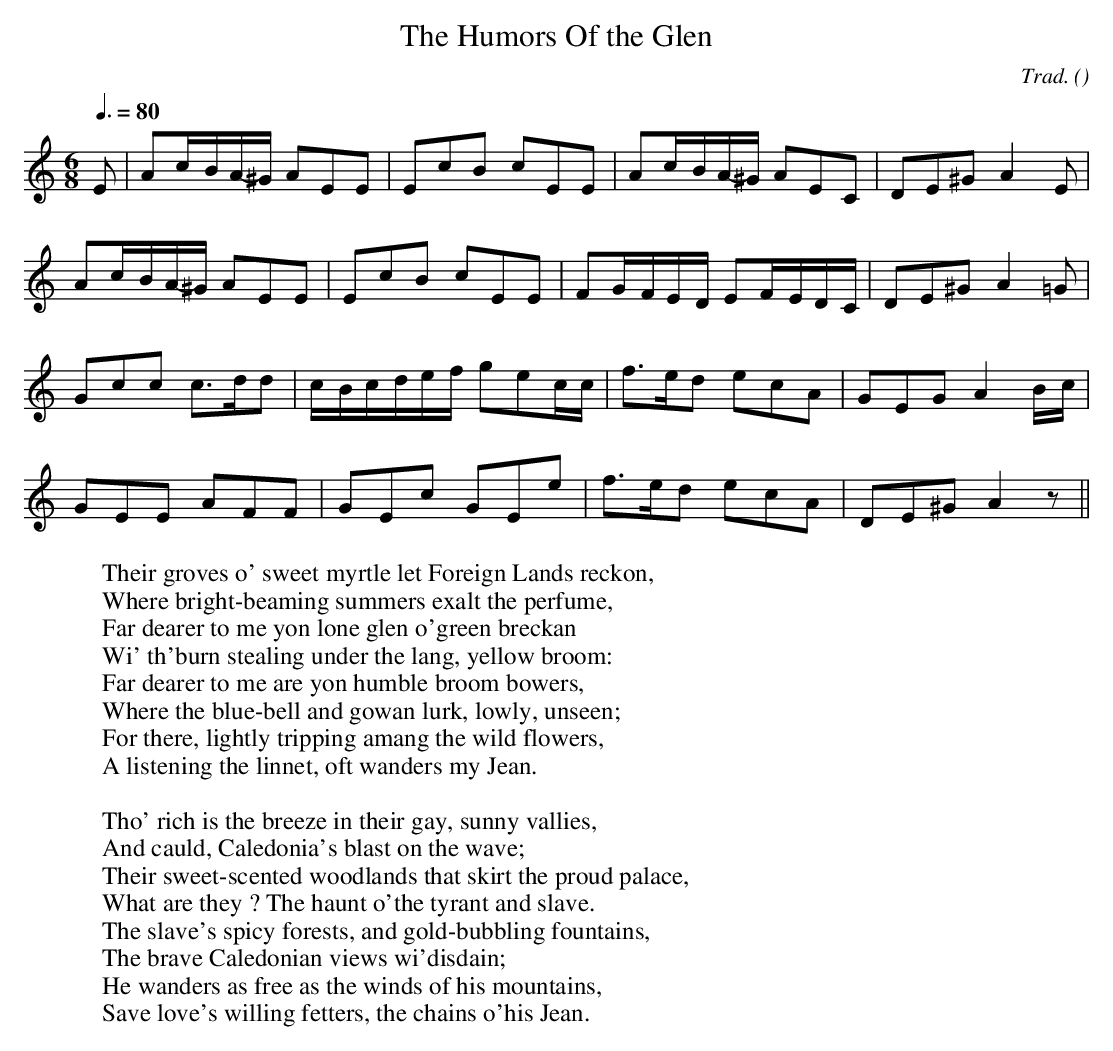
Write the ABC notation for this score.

X:1
T:Humors Of the Glen, The
O:
C:Trad.
M:6/8
L:1/8
Q:3/8=80
W:Their groves o' sweet myrtle let Foreign Lands reckon,
W:Where bright-beaming summers exalt the perfume,
W:Far dearer to me yon lone glen o'green breckan
W:Wi' th'burn stealing under the lang, yellow broom:
W:Far dearer to me are yon humble broom bowers,
W:Where the blue-bell and gowan lurk, lowly, unseen;
W:For there, lightly tripping amang the wild flowers,
W:A listening the linnet, oft wanders my Jean.
W:
W:Tho' rich is the breeze in their gay, sunny vallies,
W:And cauld, Caledonia's blast on the wave;
W:Their sweet-scented woodlands that skirt the proud palace,
W:What are they ? The haunt o'the tyrant and slave.
W:The slave's spicy forests, and gold-bubbling fountains,
W:The brave Caledonian views wi'disdain;
W:He wanders as free as the winds of his mountains,
W:Save love's willing fetters, the chains o'his Jean.
K:C
E|Ac/-B/A/-^G/ AEE|EcB cEE|Ac/-B/A/-^G/ AEC|DE^G A2E|
Ac/-B/A/-^G/ AEE|EcB cEE|FG/-F/E/-D/ EF/-E/D/-C/|DE^G A2=G|
Gcc c3/2d/d|c/-B/c/-d/e/-f/ gec/c/|f3/2e/d ecA|GEG A2B/-c/|
GEE AFF|GEc GEe|f3/2e/d ecA|DE^G A2z||
